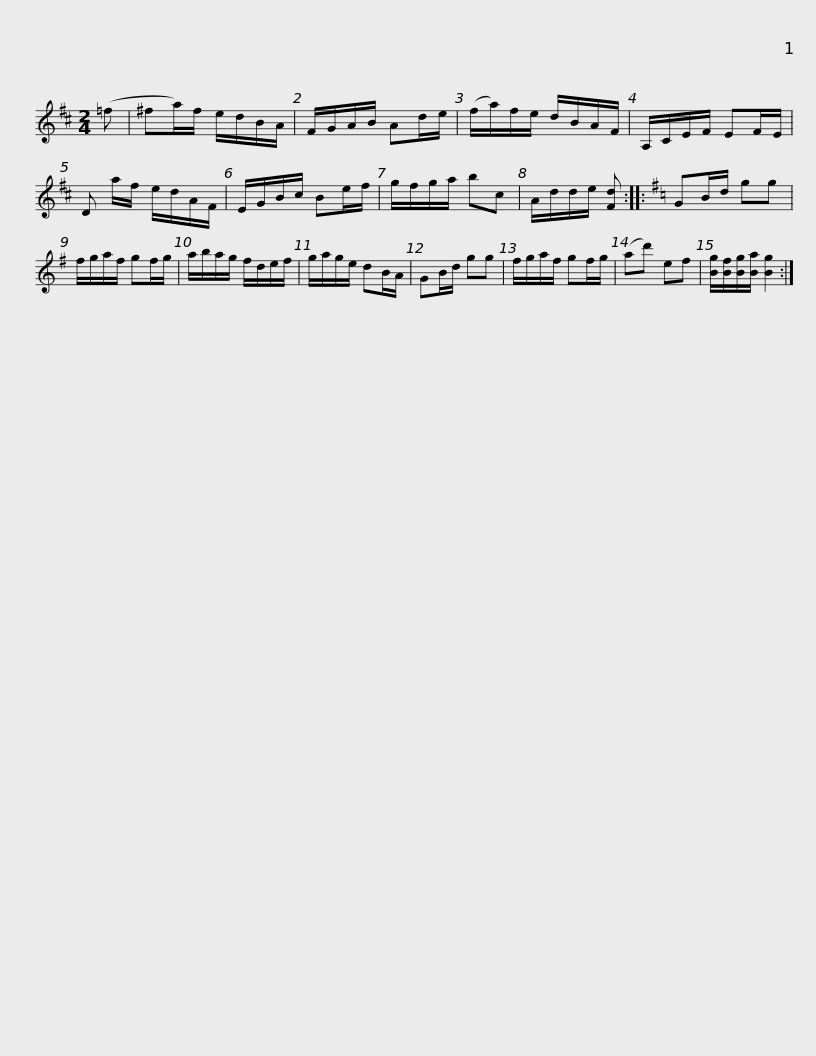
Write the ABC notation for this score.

X:1
L:1/8
M:2/4
I:linebreak $
K:D
V:1 treble
V:1
 (=f | ^fa/)f/ e/d/B/A/ | F/G/A/B/ Ad/e/ | (f/a/)f/e/ d/B/A/F/ | A,/C/E/F/ EF/E/ | %5
 D a/f/ e/d/A/F/ | E/G/B/c/ Be/f/ |$ g/f/g/a/ bc | A/d/d/e/ [Fd] ::[K:G] GB/d/ gg | %10
 f/g/a/f/ gf/g/ | a/b/a/g/ f/d/e/f/ | g/a/g/e/ dB/A/ | GB/d/ gg |$ f/g/a/f/ gf/g/ | %15
 (ad') ef | [Bg]/[Bf]/[Bg]/[Ba]/ [Bg]2 :| %17
